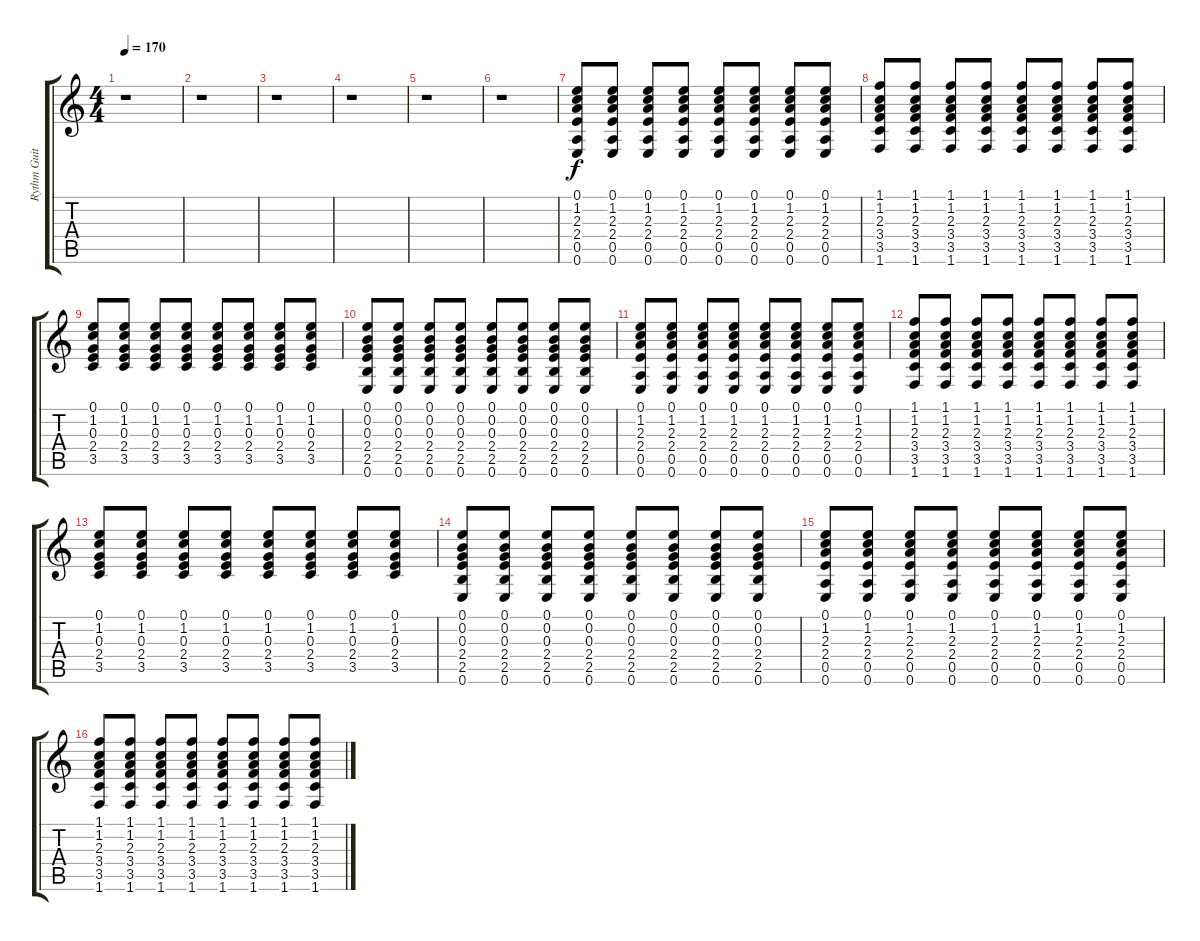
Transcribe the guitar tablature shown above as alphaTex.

\track ("Rythm Guitar " "Rythm Guit") {instrument electricguitarjazz}
\staff {score tabs}
\tuning (E4 B3 G3 D3 A2 E2) {hide}
\ts (4 4)
\tempo 170
\clef g2
\ks c
r.1{dy f} |
r.1 |
r.1 |
r.1 |
r.1 |
r.1 |
(0.1 1.2 2.3 2.4 0.5 0.6).8 (0.1 1.2 2.3 2.4 0.5 0.6).8 (0.1 1.2 2.3 2.4 0.5 0.6).8 (0.1 1.2 2.3 2.4 0.5 0.6).8 (0.1 1.2 2.3 2.4 0.5 0.6).8 (0.1 1.2 2.3 2.4 0.5 0.6).8 (0.1 1.2 2.3 2.4 0.5 0.6).8 (0.1 1.2 2.3 2.4 0.5 0.6).8 |
(1.1 1.2 2.3 3.4 3.5 1.6).8 (1.1 1.2 2.3 3.4 3.5 1.6).8 (1.1 1.2 2.3 3.4 3.5 1.6).8 (1.1 1.2 2.3 3.4 3.5 1.6).8 (1.1 1.2 2.3 3.4 3.5 1.6).8 (1.1 1.2 2.3 3.4 3.5 1.6).8 (1.1 1.2 2.3 3.4 3.5 1.6).8 (1.1 1.2 2.3 3.4 3.5 1.6).8 |
(0.1 1.2 0.3 2.4 3.5).8 (0.1 1.2 0.3 2.4 3.5).8 (0.1 1.2 0.3 2.4 3.5).8 (0.1 1.2 0.3 2.4 3.5).8 (0.1 1.2 0.3 2.4 3.5).8 (0.1 1.2 0.3 2.4 3.5).8 (0.1 1.2 0.3 2.4 3.5).8 (0.1 1.2 0.3 2.4 3.5).8 |
(0.1 0.2 0.3 2.4 2.5 0.6).8 (0.1 0.2 0.3 2.4 2.5 0.6).8 (0.1 0.2 0.3 2.4 2.5 0.6).8 (0.1 0.2 0.3 2.4 2.5 0.6).8 (0.1 0.2 0.3 2.4 2.5 0.6).8 (0.1 0.2 0.3 2.4 2.5 0.6).8 (0.1 0.2 0.3 2.4 2.5 0.6).8 (0.1 0.2 0.3 2.4 2.5 0.6).8 |
(0.1 1.2 2.3 2.4 0.5 0.6).8 (0.1 1.2 2.3 2.4 0.5 0.6).8 (0.1 1.2 2.3 2.4 0.5 0.6).8 (0.1 1.2 2.3 2.4 0.5 0.6).8 (0.1 1.2 2.3 2.4 0.5 0.6).8 (0.1 1.2 2.3 2.4 0.5 0.6).8 (0.1 1.2 2.3 2.4 0.5 0.6).8 (0.1 1.2 2.3 2.4 0.5 0.6).8 |
(1.1 1.2 2.3 3.4 3.5 1.6).8 (1.1 1.2 2.3 3.4 3.5 1.6).8 (1.1 1.2 2.3 3.4 3.5 1.6).8 (1.1 1.2 2.3 3.4 3.5 1.6).8 (1.1 1.2 2.3 3.4 3.5 1.6).8 (1.1 1.2 2.3 3.4 3.5 1.6).8 (1.1 1.2 2.3 3.4 3.5 1.6).8 (1.1 1.2 2.3 3.4 3.5 1.6).8 |
(0.1 1.2 0.3 2.4 3.5).8 (0.1 1.2 0.3 2.4 3.5).8 (0.1 1.2 0.3 2.4 3.5).8 (0.1 1.2 0.3 2.4 3.5).8 (0.1 1.2 0.3 2.4 3.5).8 (0.1 1.2 0.3 2.4 3.5).8 (0.1 1.2 0.3 2.4 3.5).8 (0.1 1.2 0.3 2.4 3.5).8 |
(0.1 0.2 0.3 2.4 2.5 0.6).8 (0.1 0.2 0.3 2.4 2.5 0.6).8 (0.1 0.2 0.3 2.4 2.5 0.6).8 (0.1 0.2 0.3 2.4 2.5 0.6).8 (0.1 0.2 0.3 2.4 2.5 0.6).8 (0.1 0.2 0.3 2.4 2.5 0.6).8 (0.1 0.2 0.3 2.4 2.5 0.6).8 (0.1 0.2 0.3 2.4 2.5 0.6).8 |
(0.1 1.2 2.3 2.4 0.5 0.6).8 (0.1 1.2 2.3 2.4 0.5 0.6).8 (0.1 1.2 2.3 2.4 0.5 0.6).8 (0.1 1.2 2.3 2.4 0.5 0.6).8 (0.1 1.2 2.3 2.4 0.5 0.6).8 (0.1 1.2 2.3 2.4 0.5 0.6).8 (0.1 1.2 2.3 2.4 0.5 0.6).8 (0.1 1.2 2.3 2.4 0.5 0.6).8 |
(1.1 1.2 2.3 3.4 3.5 1.6).8 (1.1 1.2 2.3 3.4 3.5 1.6).8 (1.1 1.2 2.3 3.4 3.5 1.6).8 (1.1 1.2 2.3 3.4 3.5 1.6).8 (1.1 1.2 2.3 3.4 3.5 1.6).8 (1.1 1.2 2.3 3.4 3.5 1.6).8 (1.1 1.2 2.3 3.4 3.5 1.6).8 (1.1 1.2 2.3 3.4 3.5 1.6).8
